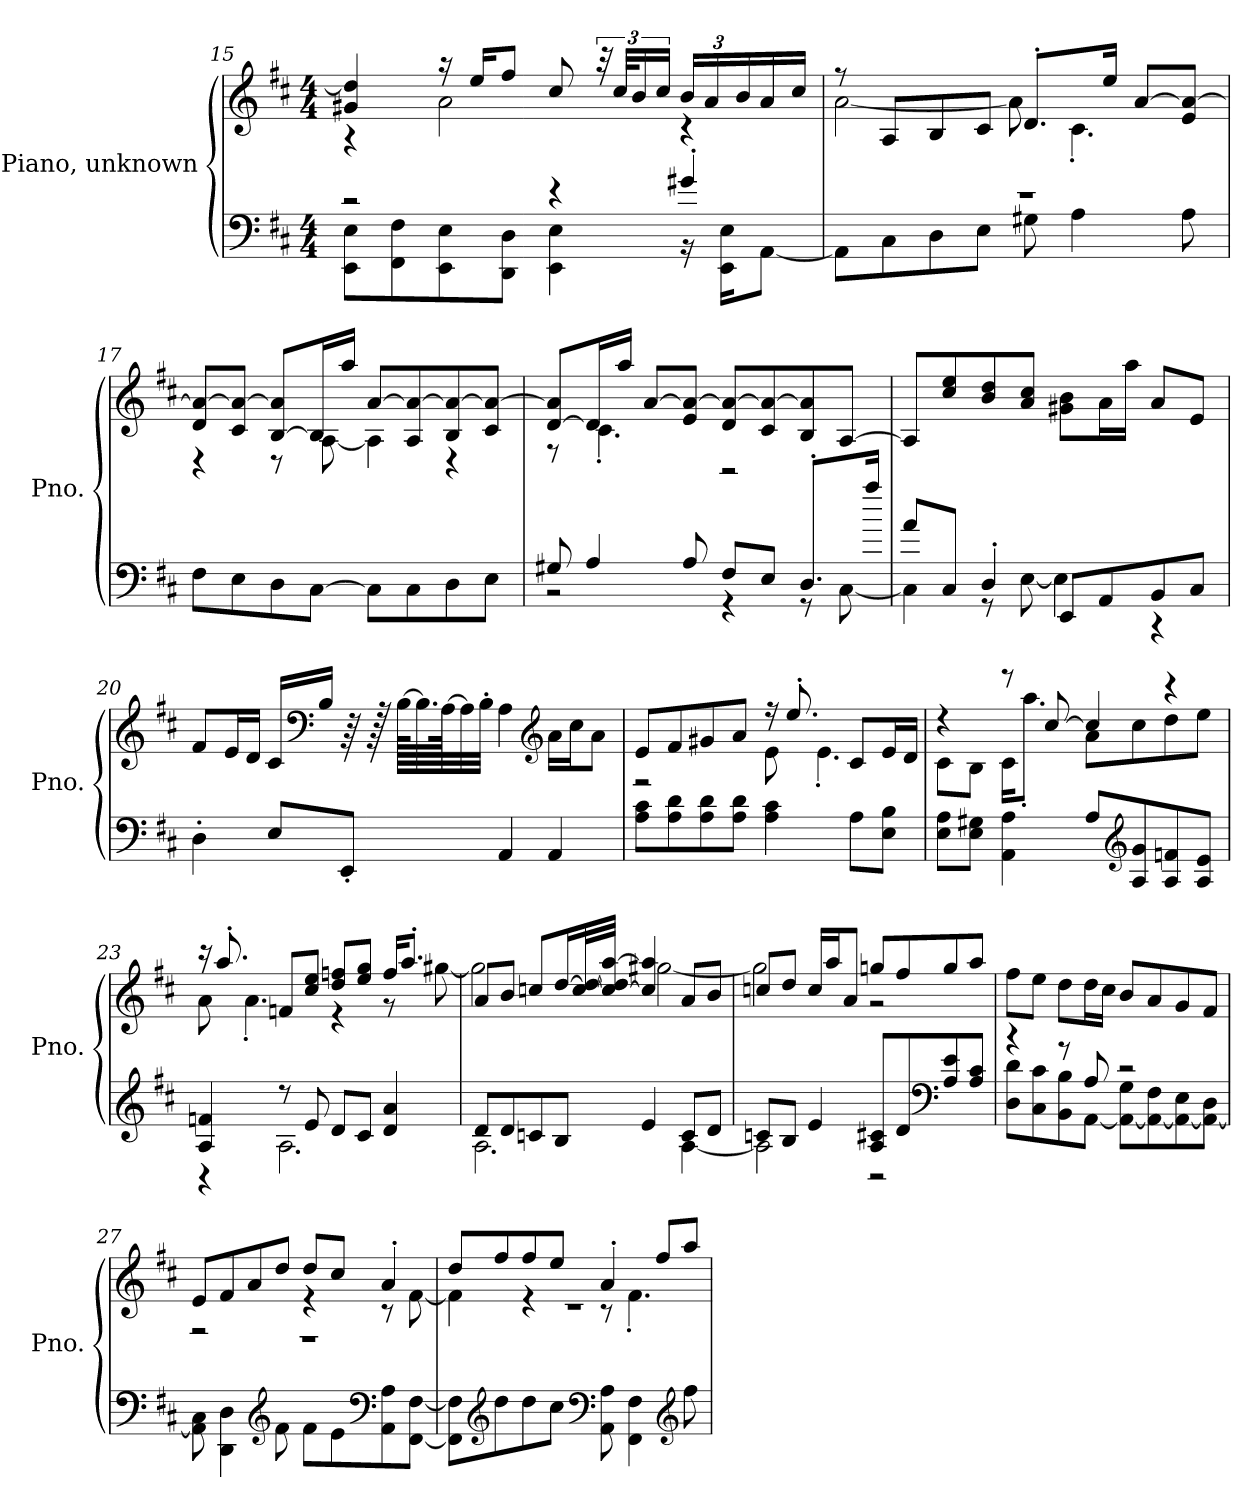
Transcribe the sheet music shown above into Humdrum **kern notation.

**kern	**kern
*part1	*part1
*staff2	*staff1
*I"Piano, unknown	*
*I'Pno.	*
!!LO:LB:g=z
*clefF4	*clefG2
*k[f#c#]	*k[f#c#]
*M4/4	*M4/4
=15	=15
*^	*^
2r	8EE\ 8E\L	4g#X/ 4dd/]	4r
.	8FF#\ 8F#\	.	.
.	8EE\ 8E\	16r	2a\
.	.	16ee/KL	.
.	8DD\ 8D\J	8ff#/J	.
4r	4EE\ 4E\	8cc#/	.
.	.	48r	.
.	.	48cc#/KLL	.
.	.	24b/	.
.	.	24cc#/JJ	.
*	*	*Xbrackettup	*
4g#X'/	16r	24b/LL	4r
.	.	24a/	.
.	16EE\ 16E\KL	.	.
.	.	24b/	.
.	[8AA\J	16a/	.
.	.	16cc#/JJ	.
=16	=16	=16	=16
1r	8AA\L]	8r	[2a\
.	8C#\	8A/L	.
.	8D\	8B/	.
.	8E\J	8c#/J	.
.	8G#X\	8.d'/L	8a\]
.	4A\	.	4.c#'\
.	.	16ee/Jk	.
.	.	[8a/L	.
.	8A\	8e/ 8a/_J	.
*v	*v	*	*
!!LO:PB:g=z	!!
=17	=17	=17
8F#\L	8d/ 8a/_L	4r
8E\	8c#/ 8a/_J	.
8D\	[8B/ 8a/]L	8r
[8C#\J	16B/L]	[8A\
.	16aa/JJ	.
8C#\L]	[8a/L	4A\]
8C#\	8A/ 8a/_	.
8D\	8B/ 8a/_	4r
8E\J	8c#/ 8a/_J	.
=18	=18	=18
*^	*	*
8G#X/	2r	[8d/ 8a/]L	8r
4A/	.	16d/L]	4.c#'\
.	.	16aa/JJ	.
.	.	[8a/L	.
8A/	.	8e/ 8a/_J	.
8F#/L	4r	8d/ 8a/_L	2r
8E/J	.	8c#/ 8a/_	.
8.D'/L	8r	8B/ 8a/]	.
.	[8C#\	[8A/J	.
16aa/Jk	.	.	.
*	*	*v	*v
=19	=19	=19
8a/L	4C#\]	8A/L]
8C#/J	.	8cc#/ 8ee/
4D'/	8r	8b/ 8dd/
.	[8E\	8a/ 8cc#/J
8EE/L	4E\]	8g#X\ 8b\L
8AA/	.	16a\L
.	.	16aa\JJ
8BB/	4r	8a/L
8C#/J	.	8e/J
*v	*v	*
!!LO:LB:g=z
=20	=20
4D'\	8f#/L
.	16e/L
.	16d/JJ
8E/L	16c#/LL
*	*clefF4
.	16B/JJ
8EE'/J	64r
.	128r
.	[128B\KLLLL
.	64.B\]
.	[128A\JK
.	32A\]
.	32B'\JJJ
4AA/	4A\
*	*clefG2
4AA/	16a\LL
.	16cc#\J
.	8a\J
=21	=21
*	*^
8A\ 8c#\L	8e/L	2r
8A\ 8d\	8f#/	.
8A\ 8d\	8g#X/	.
8A\ 8d\J	8a/J	.
4A\ 4c#\	16r	8e\
.	8.ee'/	.
.	.	4.e'\
8A\L	8c#/L	.
8E\ 8B\J	16e/L	.
.	16d/JJ	.
!!LO:LB:g=z	!!
=22	=22	=22
8E\ 8A\L	4r	8c#\L
8E\ 8G#X\J	.	8B\J
4AA\ 4A\	8r	16c#\KL
.	.	8.aa'\J
.	[8cc#/	.
8A/L	4cc#/]	8a\L
*clefG2	*	*
8A/ 8g/	.	8cc#\
8A/ 8fn/	4r	8dd\
8A/ 8e/J	.	8ee\J
=23	=23	=23
*^	*	*
4A/ 4fn/	4r	16r	8a\
.	.	8.aa'/	.
.	.	.	4.a'\
8r	2.A\	8fn/L	.
8e/	.	8cc#/ 8ee/J	.
8d/L	.	8dd/ 8ffn/L	4r
8c#/J	.	8ee/ 8gg/J	.
4d/ 4a/	.	16ff/KL	8r
.	.	8.aa'/J	.
.	.	.	[8gg#X\
=24	=24	=24	=24
8d/L	2.A\	8a/L	2gg#\]
8d/	.	8b/J	.
8cn/	.	8ccn/L	.
8B/J	.	[16dd/L	.
.	.	[32cc/ 32dd/_L	.
.	.	32cc/_ 32dd/] [32aa/JJJ	.
4e/	.	4cc/] 4aa/]	[2gg#X\
8c/L	[4A\	8a/L	.
8d/J	.	8b/J	.
!!LO:LB:g=z	!!
=25	=25	=25	=25
8cn/L	2A\]	8ccn/L	2gg#\]
8B/J	.	8dd/J	.
4e/	.	16cc/LL	.
.	.	16aa/J	.
.	.	8a/J	.
8A/ 8c#X/L	2r	8ggn/L	2r
8d/	.	8ff#/	.
*clefF4	*	*	*
8A/ 8e/	.	8gg/	.
8A/ 8c#/J	.	8aa/J	.
*	*	*v	*v
=26	=26	=26
4r	8D\ 8d\L	8ff#\L
.	8C#\ 8c#\	8ee\J
8r	8BB\ 8B\	8dd\L
8A/	[8AA\J	16dd\L
.	.	16cc#\JJ
2r	8AA\_ 8G\L	8b/L
.	8AA\_ 8F#\	8a/
.	8AA\_ 8E\	8g/
.	8AA\_ 8D\J	8f#/J
=27	=27	=27
*	*	*^
1r	8AA\] 8C#\	8e/L	2r
.	4DD\ 4D\	8f#/	.
.	.	8a/	.
*clefG2	*	*	*
.	8f#\	8dd/J	.
.	8f#\L	8dd/L	4r
.	8e\	8cc#/J	.
*clefF4	*	*	*
.	8AA\ 8A\	4a'/	8r
.	[8FF#\ [8F#\J	.	[8f#\
!!LO:LB:g=z	!!
=28	=28	=28	=28
1r	8FF#\] 8F#\]L	8dd/L	4f#\]
*clefG2	*	*	*
.	8dd\	8ff#/	.
.	8dd\	8ff#/	4r
.	8cc#\J	8ee/J	.
*clefF4	*	*	*
.	8AA\ 8A\	4a'/	8r
.	4FF#\ 4F#\	.	4.f#'\
.	.	8ff#/L	.
*clefG2	*	*	*
.	8ff#\	8aa/J	.
*v	*v	*	*
*	*v	*v
=	=
*-	*-
